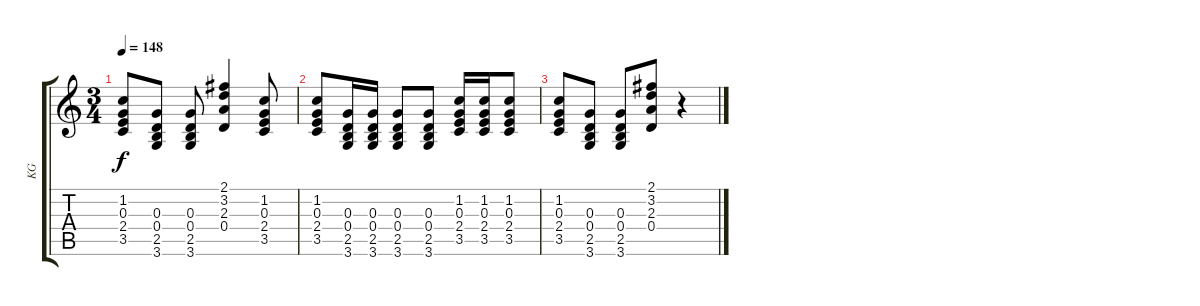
\track ("KG" "KG") {instrument acousticguitarnylon}
\staff {score tabs}
\tuning (E4 B3 G3 D3 A2 E2) {hide}
\ts (3 4)
\tempo 148
\clef g2
\ks c
(1.2 0.3 2.4 3.5).8{dy f} (0.3 0.4 2.5 3.6).8 (0.3 0.4 2.5 3.6).8 (2.1 3.2 2.3 0.4).4 (1.2 0.3 2.4 3.5).8 |
(1.2 0.3 2.4 3.5).8 (0.3 0.4 2.5 3.6).16 (0.3 0.4 2.5 3.6).16 (0.3 0.4 2.5 3.6).8 (0.3 0.4 2.5 3.6).8 (1.2 0.3 2.4 3.5).16 (1.2 0.3 2.4 3.5).16 (1.2 0.3 2.4 3.5).8 |
(1.2 0.3 2.4 3.5).8 (0.3 0.4 2.5 3.6).8 (0.3 0.4 2.5 3.6).8 (2.1 3.2 2.3 0.4).8 r.4
